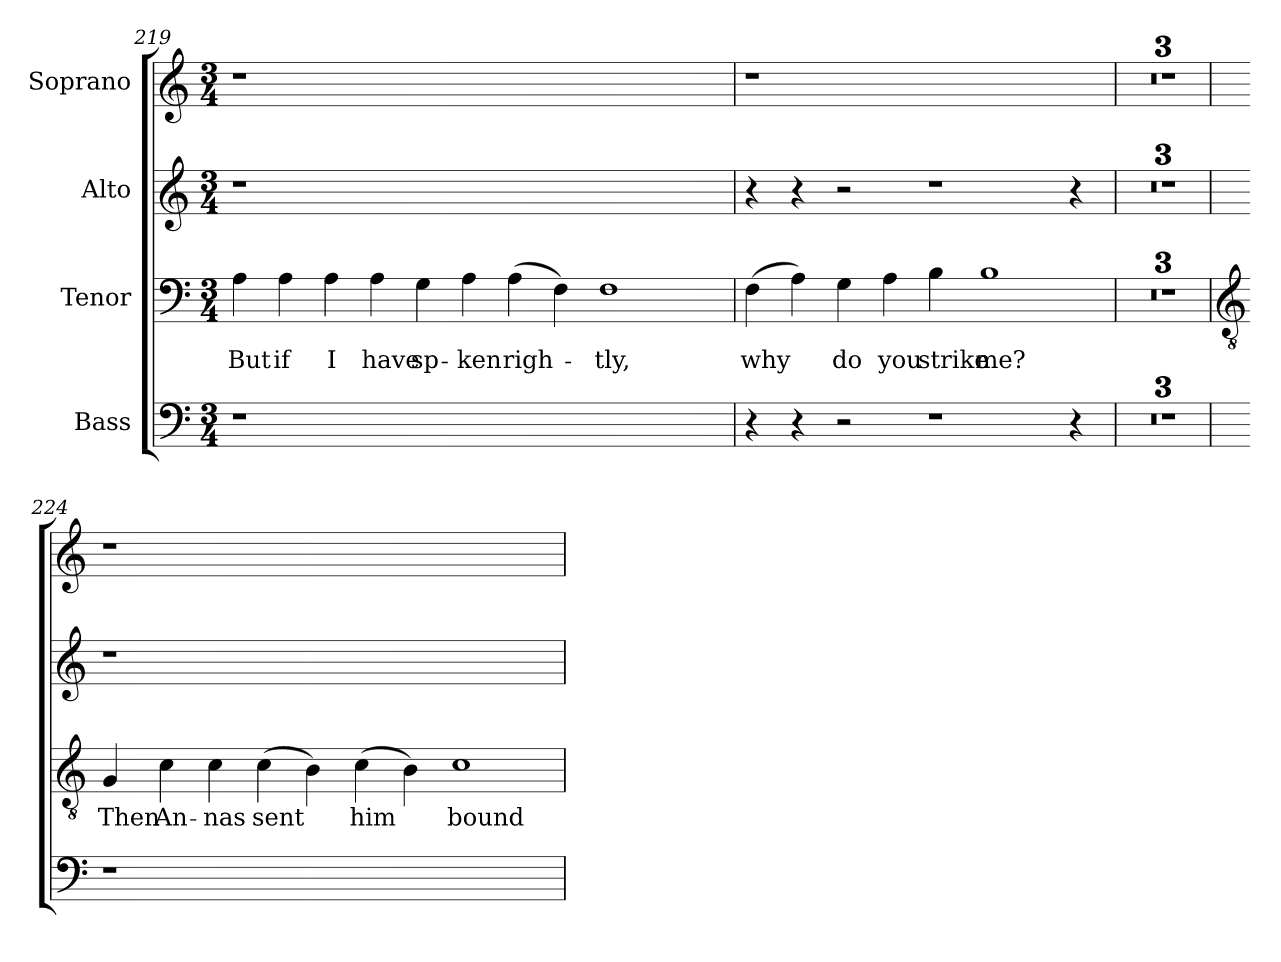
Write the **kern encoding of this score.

**kern	**kern	**text	**kern	**kern
*part4	*part3	*part3	*part2	*part1
*staff4	*staff3	*staff3	*staff2	*staff1
*I"Bass	*I"Tenor	*	*I"Alto	*I"Soprano
!!LO:LB:g=z
*clefF4	*clefF4	*	*clefG2	*clefG2
*	*ITrd7c12	*	*	*
*k[]	*k[]	*	*k[]	*k[]
*C:	*C:	*	*C:	*C:
*M3/4	*M3/4	*	*M3/4	*M3/4
=219	=219	=219	=219	=219
!LO:N:vis=1	!	!	!	!
!	!	!LO:LY:b:color=#000000	!LO:N:vis=1	!LO:N:vis=1
2.r	4AAi\	But	2.r	2.r
!	!	!LO:LY:b:color=#000000	!	!
.	4AAi\	if	.	.
!	!	!LO:LY:b:color=#000000	!	!
.	4AAi\	I	.	.
!	!	!LO:LY:b:color=#000000	!	!
0ryy	4AAi\	have	0ryy	0ryy
!	!	!LO:LY:b:color=#000000	!	!
.	4GGi\	sp-	.	.
!	!	!LO:LY:b:color=#000000	!	!
.	4AAi\	-ken	.	.
!	!	!LO:LY:b:color=#000000	!	!
.	(4AAi\	righ-	.	.
.	4FFi\)	.	.	.
!	!	!LO:LY:b:color=#000000	!	!
.	1FFi	-tly,	.	.
4ryy	.	.	4ryy	4ryy
=220	=220	=220	=220	=220
!	!	!LO:LY:b:color=#000000	!	!LO:N:vis=1
4r	(4FFi\	why	4r	2.r
4r	4AAi\)	.	4r	.
!	!	!LO:LY:b:color=#000000	!	!
2r	4GGi\	do	2r	.
!	!	!LO:LY:b:color=#000000	!	!
.	4AAi\	you	.	1.ryy
!	!	!LO:LY:b:color=#000000	!	!
1r	4BBi\	strike	1r	.
!	!	!LO:LY:b:color=#000000	!	!
.	1BBi	me?	.	.
4r	.	.	4r	.
=221	=221	=221	=221	=221
*	*stria0	*	*	*
!LO:N:vis=1	!LO:N:vis=1	!	!LO:N:vis=1	!LO:N:vis=1
2.r	2.r	.	2.r	2.r
!!LO:LB:g=z
=222	=222	=222	=222	=222
!LO:N:vis=1	!LO:N:vis=1	!	!LO:N:vis=1	!LO:N:vis=1
2.r	2.r	.	2.r	2.r
=223	=223	=223	=223	=223
!LO:N:vis=1	!LO:N:vis=1	!	!LO:N:vis=1	!LO:N:vis=1
2.r	2.r	.	2.r	2.r
=224	=224	=224	=224	=224
*	*clefGv2	*	*	*
!LO:N:vis=1	!	!	!	!
!	!	!LO:LY:b:color=#000000	!LO:N:vis=1	!LO:N:vis=1
2.r	4GGi/	Then	2.r	2.r
!	!	!LO:LY:b:color=#000000	!	!
.	4Ci\	An-	.	.
!	!	!LO:LY:b:color=#000000	!	!
.	4Ci\	-nas	.	.
!	!	!LO:LY:b:color=#000000	!	!
0ryy	(4Ci\	sent	0ryy	0ryy
.	4BBi\)	.	.	.
!	!	!LO:LY:b:color=#000000	!	!
.	(4Ci\	him	.	.
.	4BBi\)	.	.	.
!	!	!LO:LY:b:color=#000000	!	!
.	1Ci	bound	.	.
=	=	=	=	=
*-	*-	*-	*-	*-
